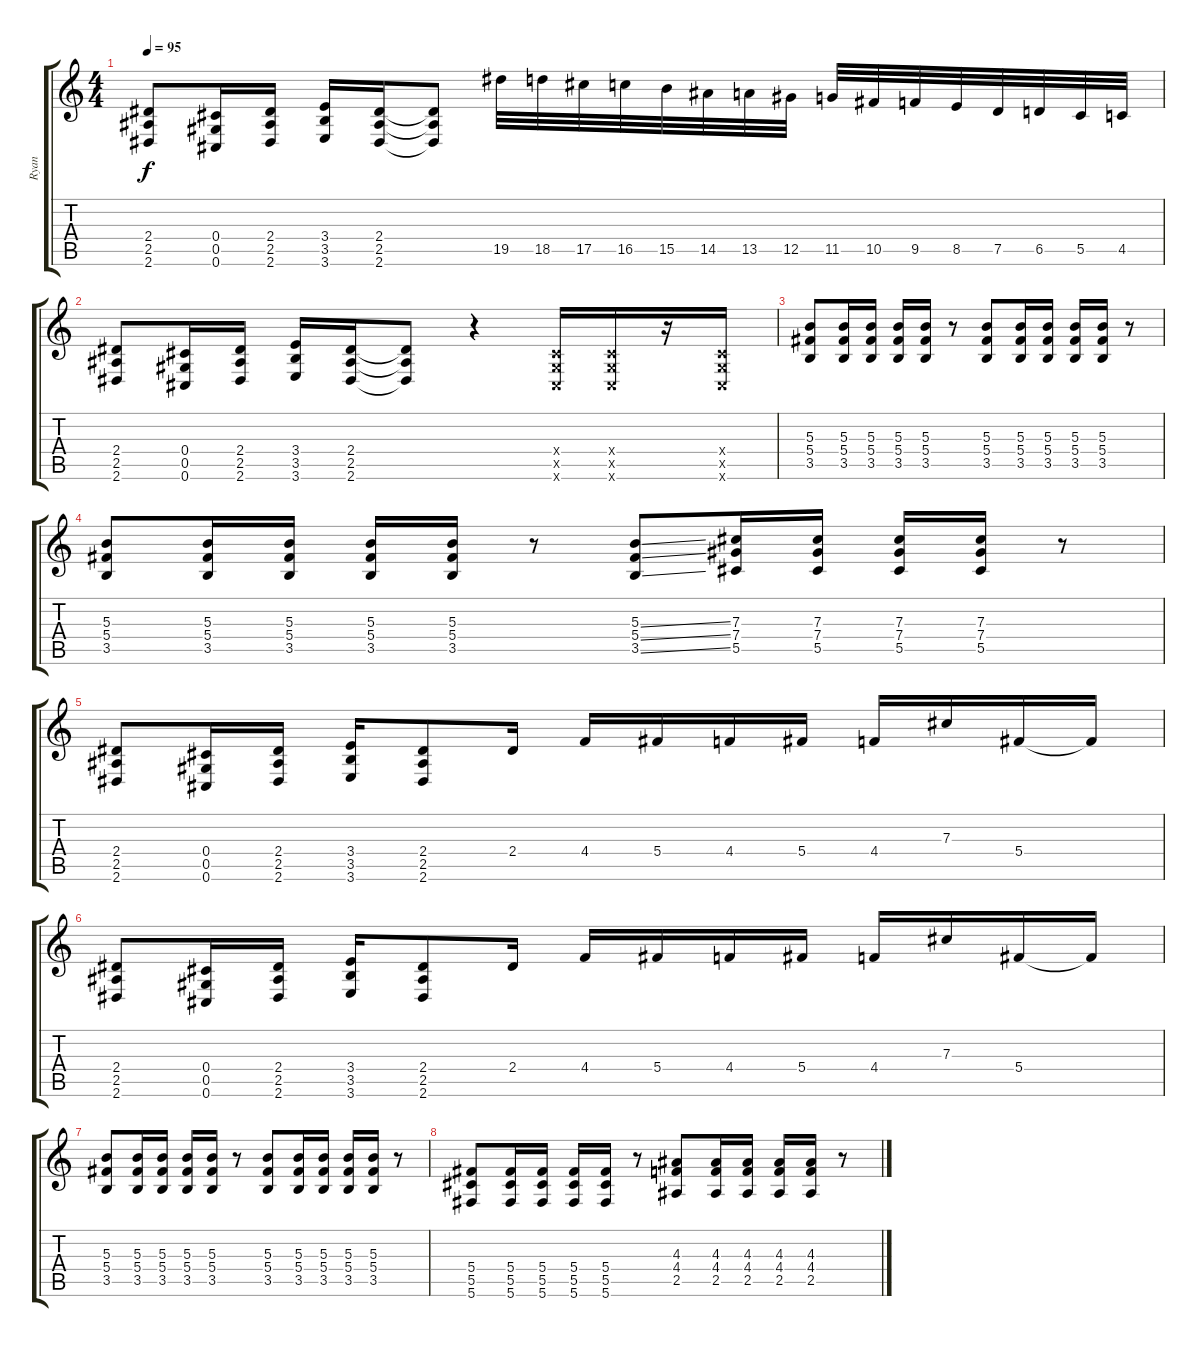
\track ("Ryan" "Ryan") {instrument distortionguitar}
\staff {score tabs}
\tuning (Eb4 Bb3 Gb3 Db3 Ab2 Db2) {hide}
\ts (4 4)
\tempo 95
\clef g2
\ks c
(2.4 2.5 2.6).8{dy f} (0.4 0.5 0.6).16 (2.4 2.5 2.6).16 (3.4 3.5 3.6).16 (2.4 2.5 2.6).16 (2.4{t} 2.5{t} 2.6{t}).8 19.5.32{instrument guitarharmonics} 18.5.32 17.5.32 16.5.32 15.5.32 14.5.32 13.5.32 12.5.32 11.5.32 10.5.32 9.5.32 8.5.32 7.5.32 6.5.32 5.5.32 4.5.32 |
(2.4 2.5 2.6).8{instrument distortionguitar} (0.4 0.5 0.6).16 (2.4 2.5 2.6).16 (3.4 3.5 3.6).16 (2.4 2.5 2.6).16 (2.4{t} 2.5{t} 2.6{t}).8 r.4 (0.4{x} 0.5{x} 0.6{x}).16 (0.4{x} 0.5{x} 0.6{x}).16 r.16 (0.4{x} 0.5{x} 0.6{x}).16 |
(5.3 5.4 3.5).8 (5.3 5.4 3.5).16 (5.3 5.4 3.5).16 (5.3 5.4 3.5).16 (5.3 5.4 3.5).16 r.8 (5.3 5.4 3.5).8 (5.3 5.4 3.5).16 (5.3 5.4 3.5).16 (5.3 5.4 3.5).16 (5.3 5.4 3.5).16 r.8 |
(5.3 5.4 3.5).8 (5.3 5.4 3.5).16 (5.3 5.4 3.5).16 (5.3 5.4 3.5).16 (5.3 5.4 3.5).16 r.8 (5.3{ss} 5.4{ss} 3.5{ss}).8 (7.3 7.4 5.5).16 (7.3 7.4 5.5).16 (7.3 7.4 5.5).16 (7.3 7.4 5.5).16 r.8 |
(2.4 2.5 2.6).8{instrument distortionguitar} (0.4 0.5 0.6).16 (2.4 2.5 2.6).16 (3.4 3.5 3.6).16 (2.4 2.5 2.6).8 2.4.16 4.4.16 5.4.16 4.4.16 5.4.16 4.4.16 7.3.16 5.4.16 5.4{t}.16 |
(2.4 2.5 2.6).8{instrument distortionguitar} (0.4 0.5 0.6).16 (2.4 2.5 2.6).16 (3.4 3.5 3.6).16 (2.4 2.5 2.6).8 2.4.16 4.4.16 5.4.16 4.4.16 5.4.16 4.4.16 7.3.16 5.4.16 5.4{t}.16 |
(5.3 5.4 3.5).8 (5.3 5.4 3.5).16 (5.3 5.4 3.5).16 (5.3 5.4 3.5).16 (5.3 5.4 3.5).16 r.8 (5.3 5.4 3.5).8 (5.3 5.4 3.5).16 (5.3 5.4 3.5).16 (5.3 5.4 3.5).16 (5.3 5.4 3.5).16 r.8 |
(5.4 5.5 5.6).8 (5.4 5.5 5.6).16 (5.4 5.5 5.6).16 (5.4 5.5 5.6).16 (5.4 5.5 5.6).16 r.8 (4.3 4.4 2.5).8 (4.3 4.4 2.5).16 (4.3 4.4 2.5).16 (4.3 4.4 2.5).16 (4.3 4.4 2.5).16 r.8
